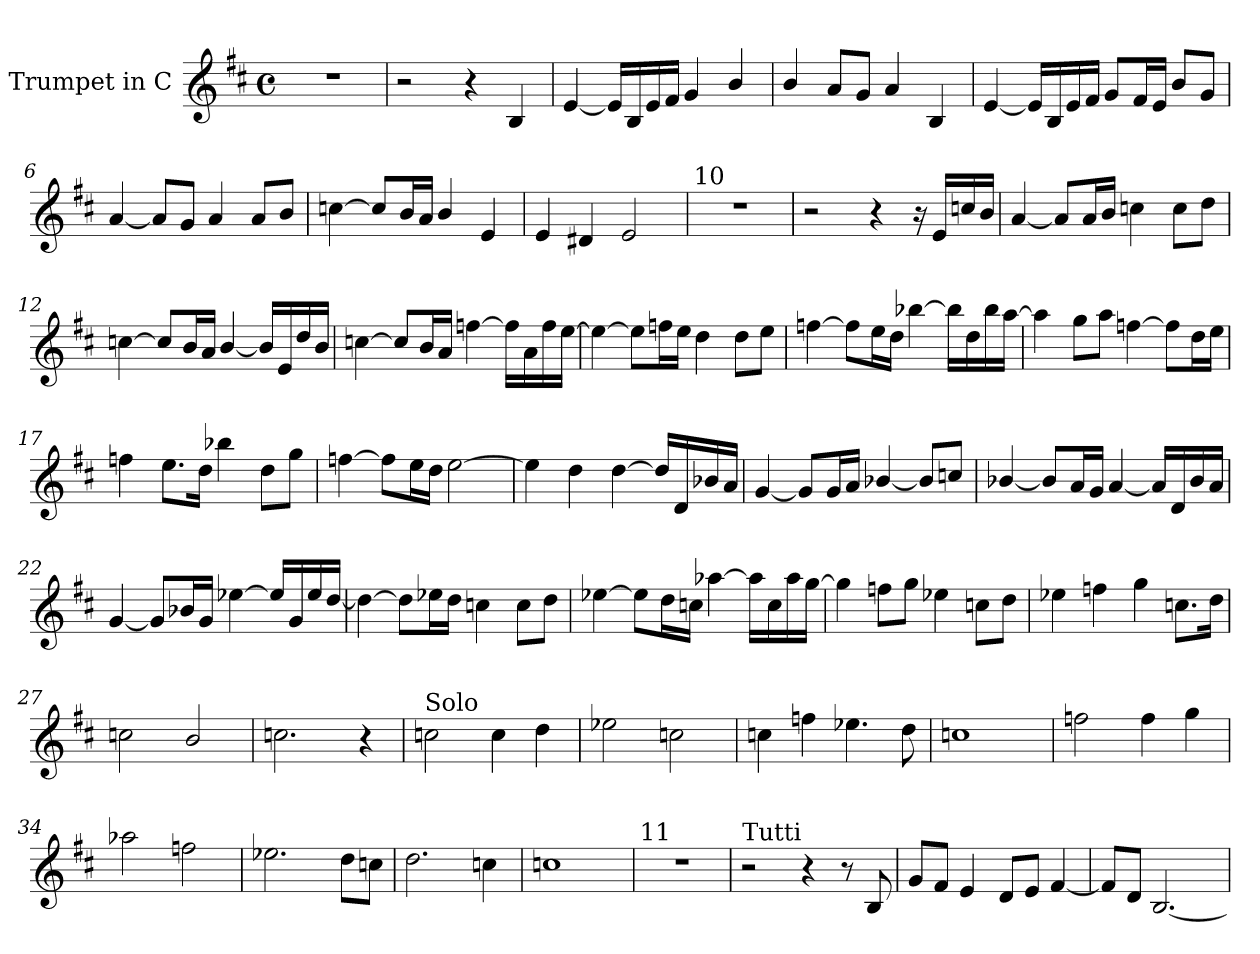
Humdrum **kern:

**kern
*part1
*staff1
*I"Trumpet in C
*I'Tpt
*clefG2
*ITrd1c2
*k[]
*C:
*M4/4
*met(c)
=1
1r
=2
2r
4r
4A/
=3
[4d/
16d/LL]
16A/
16d/
16e/JJ
4f/
4a/
=4
4a/
8g/L
8f/J
4g/
4A/
=5
[4d/
16d/LL]
16A/
16d/
16e/JJ
8f/L
16e/L
16d/JJ
8a/L
8f/J
!!LO:LB:g=z
=6
[4g/
8g/L]
8f/J
4g/
8g/L
8a/J
=7
[4b-X\
8b-/L]
16a/L
16g/JJ
4a/
4d/
=8
4d/
4c#X/
2d/
=9
!LO:TX:a:t=10
1r
=10
2r
4r
16r
16d/LL
16b-X/
16a/JJ
!!LO:LB:g=z
=11
[4g/
8g/L]
16g/L
16a/JJ
4b-X\
8b-\L
8cc\J
=12
[4b-X\
8b-/L]
16a/L
16g/JJ
[4a/
16a/LL]
16d/
16cc/
16a/JJ
=13
[4b-X\
8b-/L]
16a/L
16g/JJ
[4ee-X\
16ee-\LL]
16g\
16ee-\
[16dd\JJ
=14
4dd\_
8dd\L]
16ee-X\L
16dd\JJ
4cc\
8cc\L
8dd\J
!!LO:LB:g=z
=15
[4ee-X\
8ee-\L]
16dd\L
16cc\JJ
[4aa-X\
16aa-\LL]
16cc\
16aa-\
[16gg\JJ
=16
4gg\]
8ff\L
8gg\J
[4ee-X\
8ee-\L]
16cc\L
16dd\JJ
=17
4ee-X\
8.dd\L
16cc\Jk
4aa-X\
8cc\L
8ff\J
=18
[4ee-X\
8ee-\L]
16dd\L
16cc\JJ
[2dd\
!!LO:LB:g=z
=19
4dd\]
4cc\
[4cc\
16cc/LL]
16c/
16a-X/
16g/JJ
=20
[4f/
8f/L]
16f/L
16g/JJ
[4a-X/
8a-/L]
8b-X/J
=21
[4a-X/
8a-/L]
16g/L
16f/JJ
[4g/
16g/LL]
16c/
16a-/
16g/JJ
=22
[4f/
8f/L]
16a-X/L
16f/JJ
[4dd-X\
16dd-/LL]
16f/
16dd-/
[16cc/JJ
!!LO:LB:g=z
=23
4cc\_
8cc\L]
16dd-X\L
16cc\JJ
4b-X\
8b-\L
8cc\J
=24
[4dd-X\
8dd-\L]
16cc\L
16b-X\JJ
[4gg-X\
16gg-\LL]
16b-\
16gg-\
[16ff\JJ
=25
4ff\]
8ee-X\L
8ff\J
4dd-X\
8b-X\L
8cc\J
=26
4dd-X\
4ee-X\
4ff\
8.b-X\L
16cc\Jk
=27
2b-X\
2a/
!!LO:LB:g=z
=28
2.b-X\
4r
=29
!LO:TX:a:t=Solo
2b-X\
4b-\
4cc\
=30
2dd-X\
2b-X\
=31
4b-X\
4ee-X\
4.dd-X\
8cc\
=32
1b-X
=33
2ee-X\
4ee-\
4ff\
!!LO:LB:g=z
=34
2gg-X\
2ee-X\
=35
2.dd-X\
8cc\L
8b-X\J
=36
2.cc\
4b-X\
=37
1b-X
=38
!LO:TX:a:t=11
1r
=39
!LO:TX:a:t=Tutti
2r
4r
8r
8A/
!!LO:PB:g=z
=40
8f/L
8e/J
4d/
8c/L
8d/J
[4e/
=41
8e/L]
8c/J
[2.A/
=
*-
